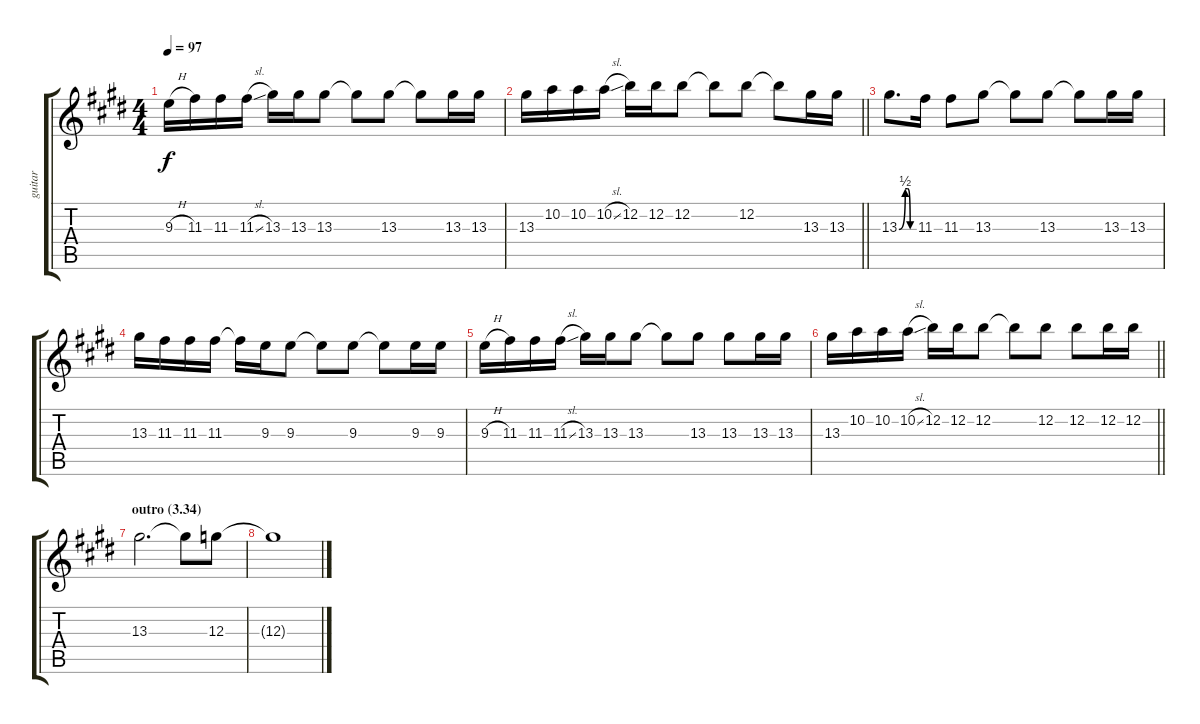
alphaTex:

\track ("guitar" "guitar") {instrument electricguitarjazz}
\staff {score tabs}
\tuning (E4 B3 G3 D3 A2 E2) {hide}
\ts (4 4)
\tempo 97
\clef g2
\ks e
9.3{h}.16{dy f} 11.3.16 11.3.16 11.3{sl}.16 13.3.16 13.3.16 13.3.8 13.3{t}.8 13.3.8 13.3{t}.8 13.3.16 13.3.16 |
\barLineRight lightlight
13.3.16 10.2.16 10.2.16 10.2{sl}.16 12.2.16 12.2.16 12.2.8 12.2{t}.8 12.2.8 12.2{t}.8 13.3.16 13.3.16 |
13.3{be (custom 0 0 25 2 35 2 45 0 60 0)}.8{d} 11.3.16 11.3.8 13.3.8 13.3{t}.8 13.3.8 13.3{t}.8 13.3.16 13.3.16 |
13.3.16 11.3.16 11.3.16 11.3.16 11.3{t}.16 9.3.16 9.3.8 9.3{t}.8 9.3.8 9.3{t}.8 9.3.16 9.3.16 |
9.3{h}.16 11.3.16 11.3.16 11.3{sl}.16 13.3.16 13.3.16 13.3.8 13.3{t}.8 13.3.8 13.3.8 13.3.16 13.3.16 |
\barLineRight lightlight
13.3.16 10.2.16 10.2.16 10.2{sl}.16 12.2.16 12.2.16 12.2.8 12.2{t}.8 12.2.8 12.2.8 12.2.16 12.2.16 |
\section ("" "outro (3.34)")
13.3.2{d} 13.3{t}.8 12.3.8 |
12.3{t}.1
